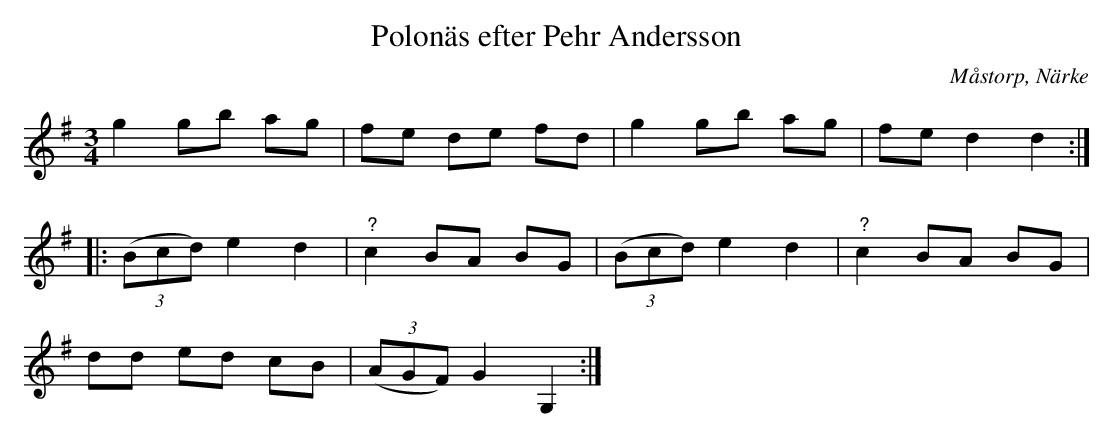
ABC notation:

X:1
T:Polonäs efter Pehr Andersson
O:Måstorp, Närke
M:3/4
L:1/8
K:G
g2 gb ag | fe de fd | g2 gb ag | fe d2 d2 ::
((3Bcd) e2 d2 | "^?"c2 BA BG | ((3Bcd) e2 d2 | "^?"c2 BA BG |
dd ed cB | ((3AGF) G2 G,2 :|
